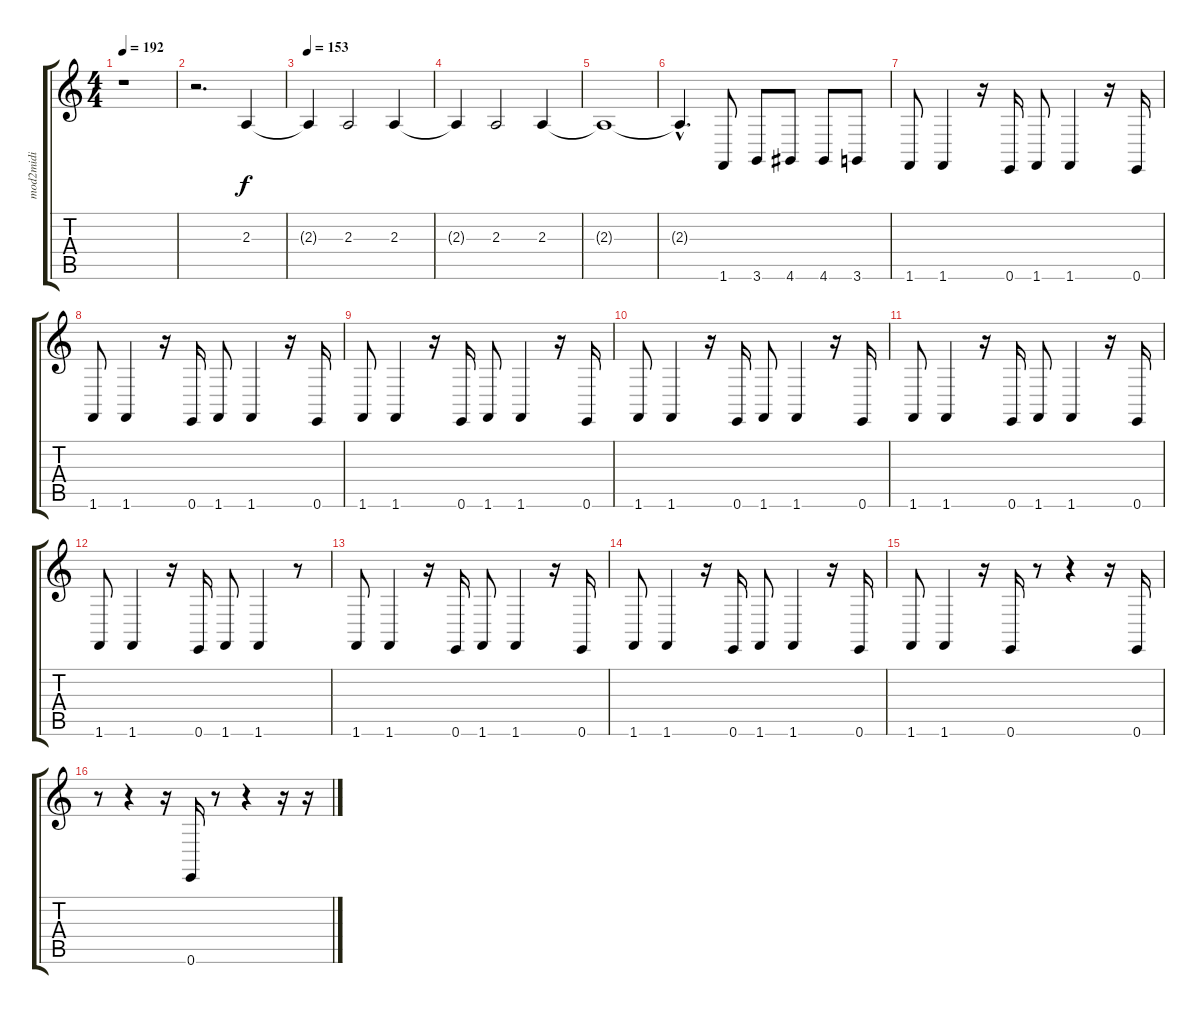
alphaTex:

\track ("mod2midi" "mod2midi") {instrument gunshot}
\staff {score tabs}
\tuning (E4 B3 G3 D3 A2 E2) {hide}
\ts (4 4)
\tempo 192
\clef g2
\ks c
r.1{dy f instrument gunshot} |
r.2{d} 2.3.4 |
\tempo 153
2.3{t}.4 2.3.2 2.3.4 |
2.3{t}.4 2.3.2 2.3.4 |
2.3{t}.1 |
2.3{hac t}.4{d} 1.6.8{instrument electricguitarclean} 3.6.8 4.6.8 4.6.8 3.6.8 |
1.6.8 1.6.4 r.16 0.6.16 1.6.8 1.6.4 r.16 0.6.16 |
1.6.8 1.6.4 r.16 0.6.16 1.6.8 1.6.4 r.16 0.6.16 |
1.6.8 1.6.4 r.16 0.6.16 1.6.8 1.6.4 r.16 0.6.16 |
1.6.8 1.6.4 r.16 0.6.16 1.6.8 1.6.4 r.16 0.6.16 |
1.6.8 1.6.4 r.16 0.6.16 1.6.8 1.6.4 r.16 0.6.16 |
1.6.8 1.6.4 r.16 0.6.16 1.6.8 1.6.4 r.8 |
1.6.8 1.6.4 r.16 0.6.16 1.6.8 1.6.4 r.16 0.6.16 |
1.6.8 1.6.4 r.16 0.6.16 1.6.8 1.6.4 r.16 0.6.16 |
1.6.8 1.6.4 r.16 0.6.16 r.8 r.4 r.16 0.6.16 |
r.8 r.4 r.16 0.6.16 r.8 r.4 r.16 r.16
